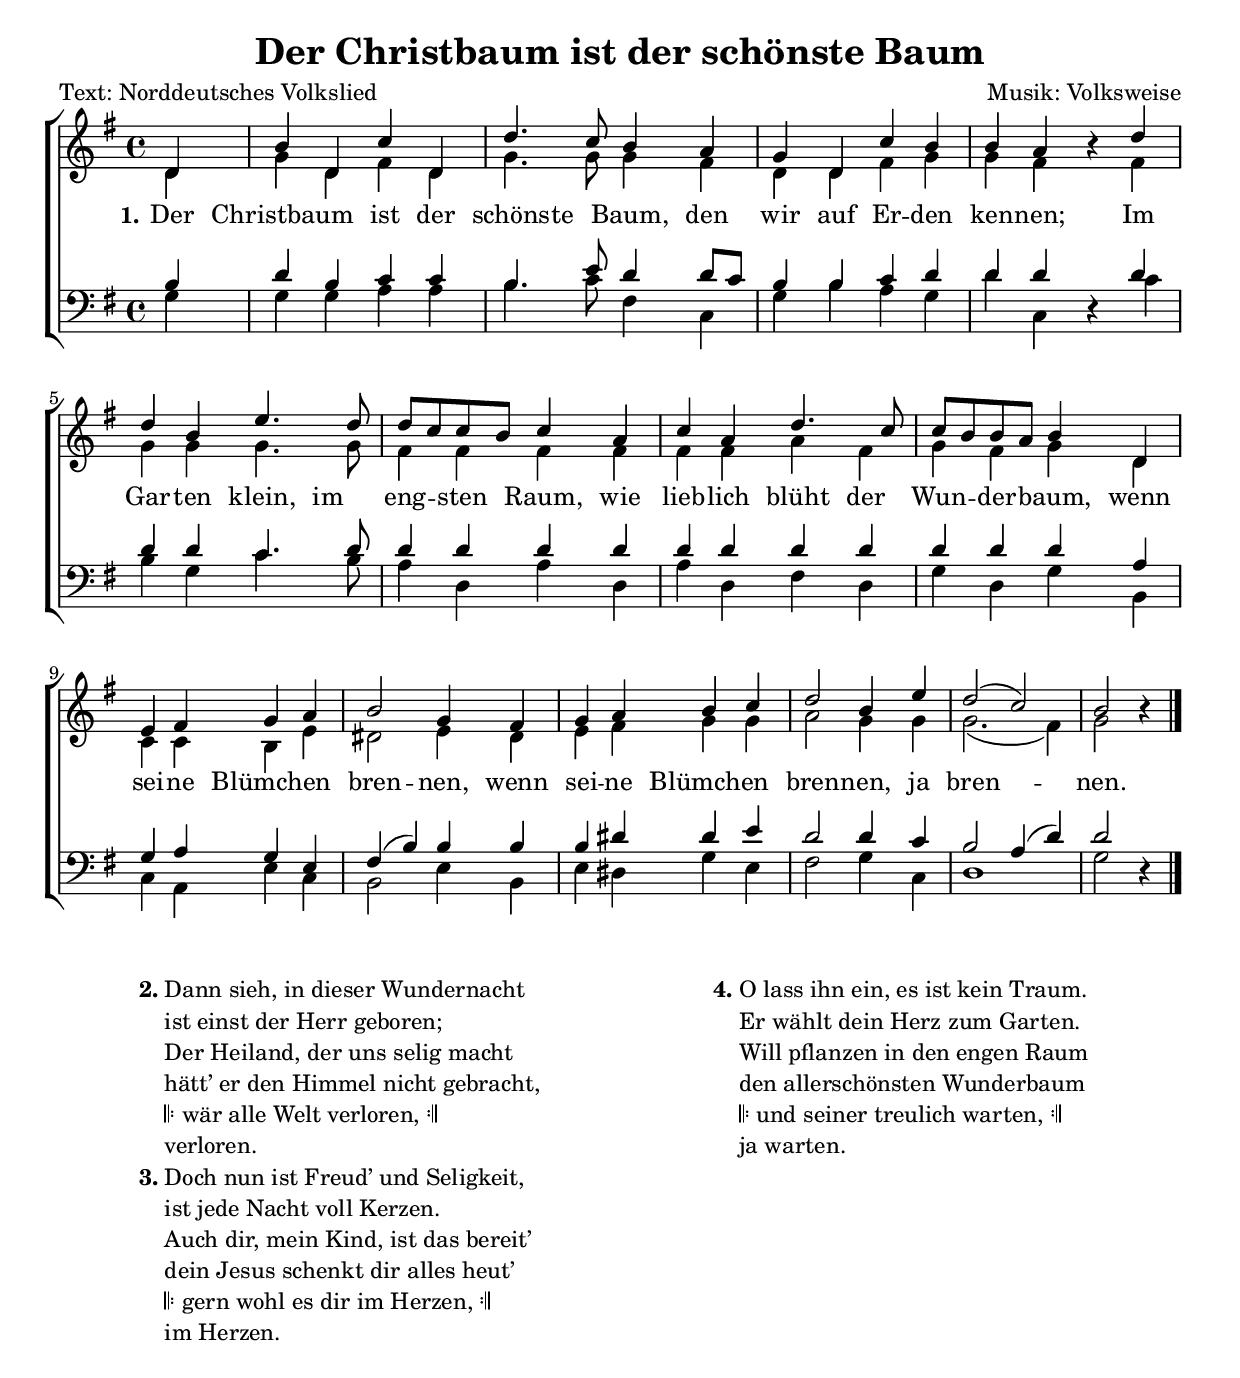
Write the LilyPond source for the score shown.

\version "2.12.3"
\header {
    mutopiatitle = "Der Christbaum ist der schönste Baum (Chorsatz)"
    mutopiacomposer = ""
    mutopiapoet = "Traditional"
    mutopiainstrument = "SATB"
    date = "19th century"
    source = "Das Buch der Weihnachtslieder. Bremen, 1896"
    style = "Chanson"
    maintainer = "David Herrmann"
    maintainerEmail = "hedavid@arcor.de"
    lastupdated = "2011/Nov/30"
    title = "Der Christbaum ist der schönste Baum"
    poet = "Text: Norddeutsches Volkslied"
    composer = "Musik: Volksweise"
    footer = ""
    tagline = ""
    id = "0e2bfc38571cca5dd03d7f2ec28975a0802fa927"
}

\include "deutsch.ly"
\include "default.ly"

verseeins= \lyricmode {
	\set stanza = #"1."
	Der Christbaum2 ist4 der4 schöns -- te Baum,
	den wir auf Er -- den ken -- nen; ___
	Im Gar -- ten klein, im eng -- sten Raum,
	wie lieb -- lich blüht der Wun -- der -- baum,
	wenn sei -- ne Blümchen2 bren2 -- nen,4
	wenn sei -- ne Blümchen2 bren2 -- nen,4 ja bren1 -- nen.2.
}

upper =
    \relative c' {
    \slurDown
    \clef "treble"
    \key g\major
    \time 4/4
    \partial 4
    << {d4} \\ {d4}>>
    << {h'4 d, c' d,} \\ {g4 d fis d} >>
    << {d'4. c8 h4 a4} \\ {g4. g8 g4 fis4} >>
    << {g4 d4 c'4 h4} \\ {d,4 d4 fis4 g4} >>
    << {h4 a4} \\ {g4 fis4} >> r4 << {d'4} \\ {fis,4} >>
    << {d'4 h4 e4. d8} \\ {g,4 g g4. g8} >>
    << {d'8 c8 c8 h8 c4 a4 } \\ {fis4 fis4 fis4 fis4} >>
    << {c'4 a4 d4. c8} \\ {fis,4 fis a fis} >>
    << {c'8 h8 h8 a8 h4 d,4} \\ {g4 fis4 g d} >>
    << {e4 fis g a} \\ {c,4 c h e} >>
    << {h'2 g4 fis4} \\ {dis2 e4 dis4} >>
    << {g4 a h c} \\ {e, fis g g} >>
    << {d'2 h4 e4} \\ {a,2 g4 g4} >>
    << {d'2 (c2)} \\ {g2. (fis4)} >>
    << {h2} \\ {g2} >> r4
    \bar "|."
    }

lower =
    \relative c {
    \clef "bass"
    \key g\major
    \time 4/4
    \partial 4
    << {h'4} \\ {g} >>
    << {d' h c c} \\ {g g a a} >>
    << {h4. e8 d4 d8 c8} \\ {h4. c8 fis,4 c4} >>
    << {h' h c d} \\ {g, h a g} >>
    << {d' d} \\ {d c,} >> r4 << {d'} \\ {c} >>
    << {d d c4. d8} \\ {h4 g c4. h8} >>
    << {d4 d d d} \\ {a4 d, a' d,} >>
    << {d' d d d} \\ {a d, fis d} >>
    << {d' d d a} \\ {g d g h,} >>
    << {g' a g e} \\ {c a e' c} >>
    << {fis (h) h h} \\ {h,2 e4 h4} >>
    << {h' dis dis e} \\ {e, dis g e} >>
    << {d'2 d4 c} \\ {fis,2 g4 c,} >>
    << {h'2 a4 (d)} \\ {d,1} >>
    << {d'2} \\ {g,2} >> r4
    \bar "|."
    }

\score{
    \context ChoirStaff {
        <<
        \new Staff { \upper }
        \new Lyrics {\verseeins }
        \new Staff { \lower }
        >>
    }

\layout{ \context{
           \Voice
        }
         \context{
           \Staff  }
	}


  \midi {
    \context {
      \Score
      tempoWholesPerMinute = #(ly:make-moment 120 4)
      }
    }
}
\markup {
   \fill-line{
    \hspace #0.1 
     \column {
      \line { \bold "2."
        \column {
          "Dann sieh, in dieser Wundernacht"
          "ist einst der Herr geboren;"
          "Der Heiland, der uns selig macht"
          "hätt’ er den Himmel nicht gebracht,"
          \line {
            \char ##x1D106
            "wär alle Welt verloren,"
            \char ##x1D107
          }
          "verloren."
        }
      }
      \hspace #0.1 
      \line { \bold "3."
        \column {
          "Doch nun ist Freud’ und Seligkeit,"
          "ist jede Nacht voll Kerzen."
          "Auch dir, mein Kind, ist das bereit’"
          "dein Jesus schenkt dir alles heut’"
          \line {
            \char ##x1D106
            "gern wohl es dir im Herzen,"
            \char ##x1D107
          }
          "im Herzen."
        }
     }}
    \hspace #0.1  
     \column {
      \line { \bold "4."
        \column {
          "O lass ihn ein, es ist kein Traum."
          "Er wählt dein Herz zum Garten."
          "Will pflanzen in den engen Raum"
          "den allerschönsten Wunderbaum"
          \line {
            \char ##x1D106
            "und seiner treulich warten,"
            \char ##x1D107
          }
          "ja warten."
        }
      }
    }
  \hspace #0.1 
  }
}
